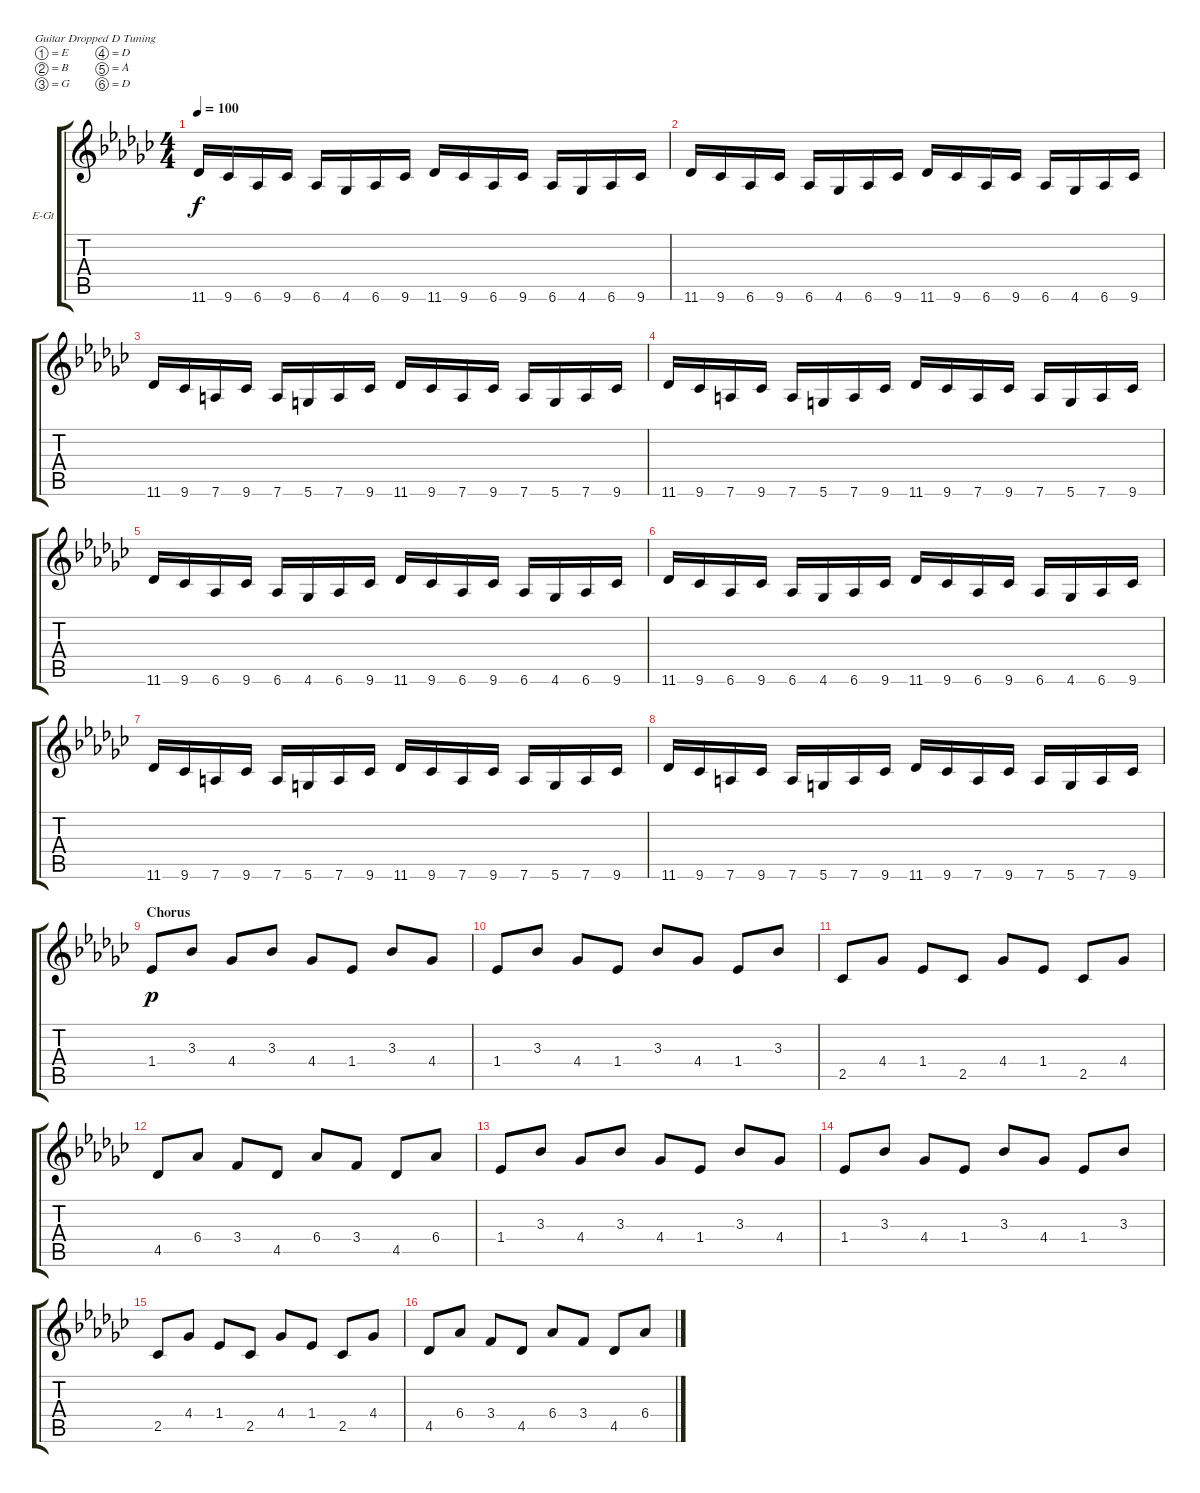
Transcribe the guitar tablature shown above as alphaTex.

\defaultSystemsLayout 4
\bracketExtendMode groupsimilarinstruments
\firstSystemTrackNameOrientation horizontal
\otherSystemsTrackNameOrientation horizontal
\track ("Electric Guitar" "E-Gt") {instrument distortionguitar}
\staff {score tabs}
\tuning (E4 B3 G3 D3 A2 D2)
\ts (4 4)
\tempo 100
\clef g2
\ks ebminor
11.6.16{dy f} 9.6.16 6.6.16 9.6.16 6.6.16 4.6.16 6.6.16 9.6.16 11.6.16 9.6.16 6.6.16 9.6.16 6.6.16 4.6.16 6.6.16 9.6.16 |
11.6.16 9.6.16 6.6.16 9.6.16 6.6.16 4.6.16 6.6.16 9.6.16 11.6.16 9.6.16 6.6.16 9.6.16 6.6.16 4.6.16 6.6.16 9.6.16 |
11.6.16 9.6.16 7.6.16 9.6.16 7.6.16 5.6.16 7.6.16 9.6.16 11.6.16 9.6.16 7.6.16 9.6.16 7.6.16 5.6.16 7.6.16 9.6.16 |
11.6.16 9.6.16 7.6.16 9.6.16 7.6.16 5.6.16 7.6.16 9.6.16 11.6.16 9.6.16 7.6.16 9.6.16 7.6.16 5.6.16 7.6.16 9.6.16 |
11.6.16 9.6.16 6.6.16 9.6.16 6.6.16 4.6.16 6.6.16 9.6.16 11.6.16 9.6.16 6.6.16 9.6.16 6.6.16 4.6.16 6.6.16 9.6.16 |
11.6.16 9.6.16 6.6.16 9.6.16 6.6.16 4.6.16 6.6.16 9.6.16 11.6.16 9.6.16 6.6.16 9.6.16 6.6.16 4.6.16 6.6.16 9.6.16 |
11.6.16 9.6.16 7.6.16 9.6.16 7.6.16 5.6.16 7.6.16 9.6.16 11.6.16 9.6.16 7.6.16 9.6.16 7.6.16 5.6.16 7.6.16 9.6.16 |
11.6.16 9.6.16 7.6.16 9.6.16 7.6.16 5.6.16 7.6.16 9.6.16 11.6.16 9.6.16 7.6.16 9.6.16 7.6.16 5.6.16 7.6.16 9.6.16 |
\section ("" "Chorus")
1.4.8{dy p} 3.3.8 4.4.8 3.3.8 4.4.8 1.4.8 3.3.8 4.4.8 |
1.4.8 3.3.8 4.4.8 1.4.8 3.3.8 4.4.8 1.4.8 3.3.8 |
2.5.8 4.4.8 1.4.8 2.5.8 4.4.8 1.4.8 2.5.8 4.4.8 |
4.5.8 6.4.8 3.4.8 4.5.8 6.4.8 3.4.8 4.5.8 6.4.8 |
1.4.8 3.3.8 4.4.8 3.3.8 4.4.8 1.4.8 3.3.8 4.4.8 |
1.4.8 3.3.8 4.4.8 1.4.8 3.3.8 4.4.8 1.4.8 3.3.8 |
2.5.8 4.4.8 1.4.8 2.5.8 4.4.8 1.4.8 2.5.8 4.4.8 |
4.5.8 6.4.8 3.4.8 4.5.8 6.4.8 3.4.8 4.5.8 6.4.8
